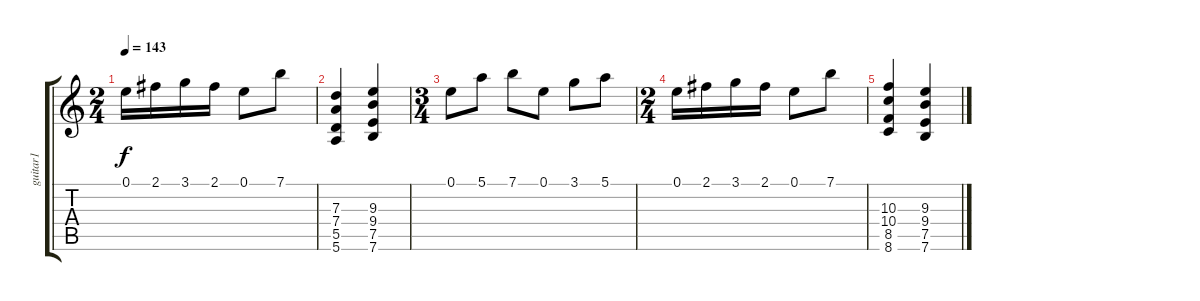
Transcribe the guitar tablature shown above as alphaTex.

\track ("guitar1" "guitar1") {instrument distortionguitar}
\staff {score tabs}
\tuning (E4 B3 G3 D3 A2 E2) {hide}
\ts (2 4)
\tempo 143
\clef g2
\ks c
0.1.16{dy f} 2.1.16 3.1.16 2.1.16 0.1.8 7.1.8 |
(7.3 7.4 5.5 5.6).4 (9.3 9.4 7.5 7.6).4 |
\ts (3 4)
0.1.8 5.1.8 7.1.8 0.1.8 3.1.8 5.1.8 |
\ts (2 4)
0.1.16 2.1.16 3.1.16 2.1.16 0.1.8 7.1.8 |
(10.3 10.4 8.5 8.6).4 (9.3 9.4 7.5 7.6).4
